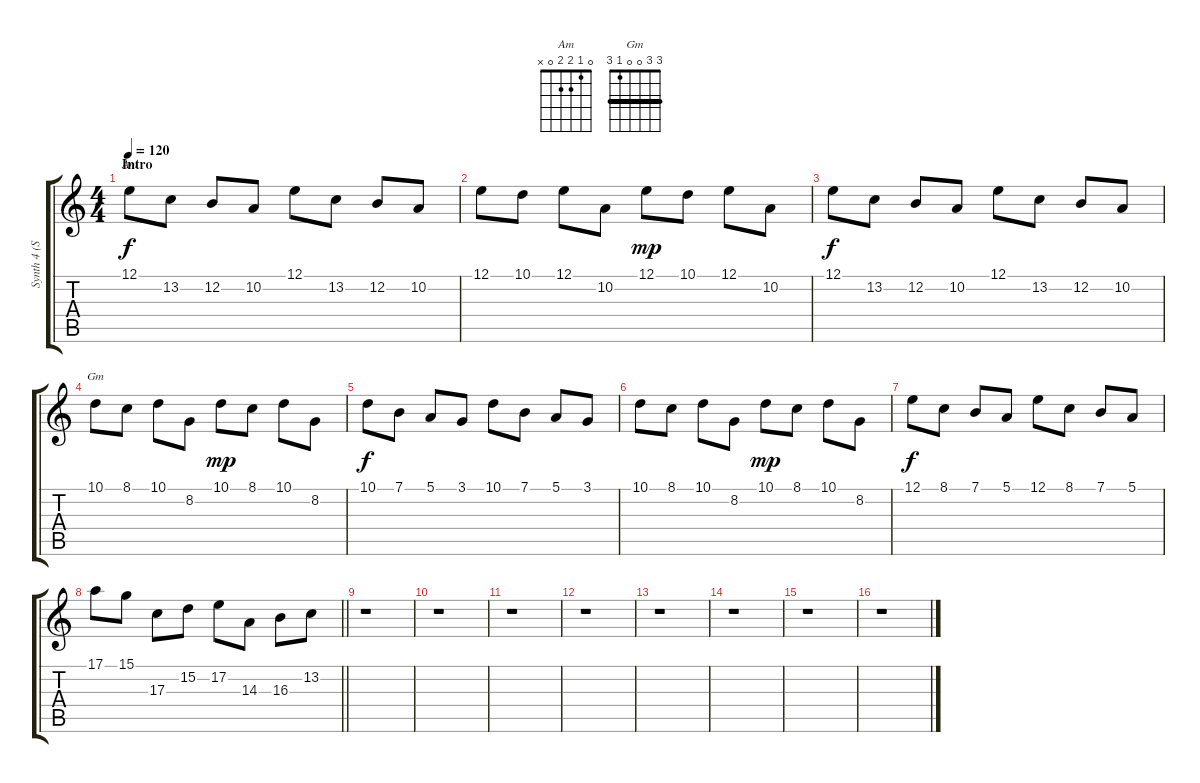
\track ("Synth 4 (String 1)" "Synth 4 (S") {instrument stringensemble1}
\staff {score tabs}
\tuning (E4 B3 G3 D3 A2 E2) {hide}
\chord ("Am" 0 1 2 2 0 x)
\chord ("Gm" 3 3 0 0 1 3) {barre 3}
\ts (4 4)
\section ("" "Intro")
\tempo 120
\clef g2
\ks c
12.1.8{ch "Am" dy f instrument stringensemble1} 13.2.8 12.2.8 10.2.8 12.1.8 13.2.8 12.2.8 10.2.8 |
12.1.8 10.1.8 12.1.8 10.2.8 12.1.8{dy mp balance 6} 10.1.8{balance 4} 12.1.8{balance 2} 10.2.8{balance 0} |
12.1.8{dy f balance 8} 13.2.8 12.2.8 10.2.8 12.1.8 13.2.8 12.2.8 10.2.8 |
10.1.8{ch "Gm"} 8.1.8 10.1.8 8.2.8 10.1.8{dy mp balance 10} 8.1.8{balance 12} 10.1.8{balance 14} 8.2.8{balance 16} |
10.1.8{dy f balance 8} 7.1.8 5.1.8 3.1.8 10.1.8 7.1.8 5.1.8 3.1.8 |
10.1.8 8.1.8 10.1.8 8.2.8 10.1.8{dy mp} 8.1.8 10.1.8 8.2.8 |
12.1.8{dy f} 8.1.8 7.1.8 5.1.8 12.1.8 8.1.8 7.1.8 5.1.8 |
\barLineRight lightlight
17.1.8 15.1.8 17.3.8 15.2.8 17.2.8 14.3.8 16.3.8 13.2.8 |
r.1 |
r.1 |
r.1 |
r.1 |
r.1 |
r.1 |
r.1 |
r.1
